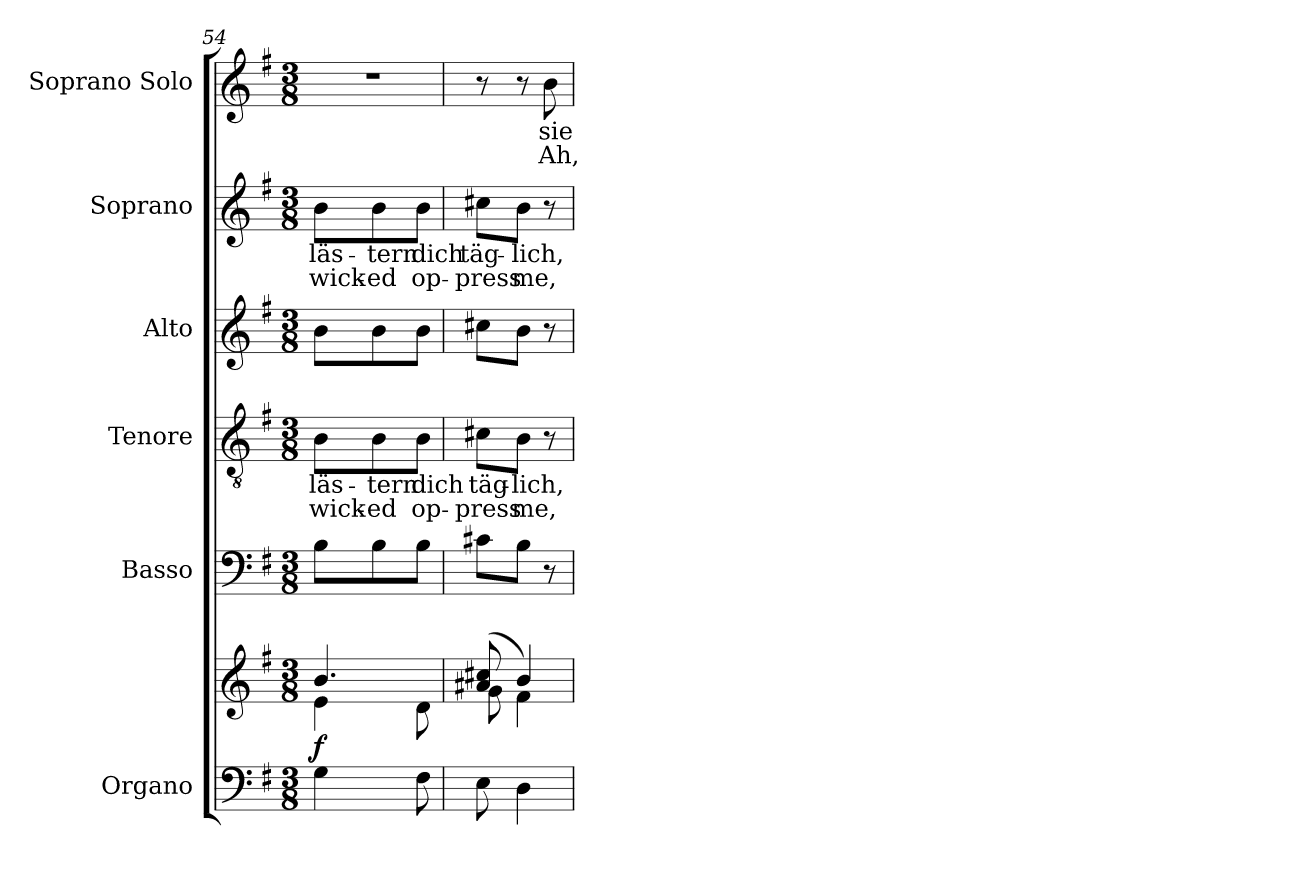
**kern	**kern	**dynam	**kern	**kern	**text	**text	**kern	**kern	**text	**text	**kern	**text	**text
*part6	*part6	*part6	*part5	*part4	*part4	*part4	*part3	*part2	*part2	*part2	*part1	*part1	*part1
*staff7	*staff6	*staff6/7	*staff5	*staff4	*staff4	*staff4	*staff3	*staff2	*staff2	*staff2	*staff1	*staff1	*staff1
*I"Organo	*	*	*I"Basso	*I"Tenore	*	*	*I"Alto	*I"Soprano	*	*	*I"Soprano Solo	*	*
*clefF4	*clefG2	*	*clefF4	*clefGv2	*	*	*clefG2	*clefG2	*	*	*clefG2	*	*
*k[f#]	*k[f#]	*	*k[f#]	*k[f#]	*	*	*k[f#]	*k[f#]	*	*	*k[f#]	*	*
*M3/8	*M3/8	*	*M3/8	*M3/8	*	*	*M3/8	*M3/8	*	*	*M3/8	*	*
=54	=54	=54	=54	=54	=54	=54	=54	=54	=54	=54	=54	=54	=54
*	*^	*	*	*	*	*	*	*	*	*	*	*	*
!	!	!	!LO:DY:b	!	!	!LO:LY:b	!LO:LY:b	!	!	!LO:LY:b	!LO:LY:b	!	!	!
4G\	4.b/	4e\	f	8B\L	8B\L	läs-	wick-	8b\L	8b\L	läs-	wick-	4.r	.	.
!	!	!	!	!	!	!LO:LY:b	!LO:LY:b	!	!	!LO:LY:b	!LO:LY:b	!	!	!
.	.	.	.	8B\	8B\	-tern	ed	8b\	8b\	-tern	ed	.	.	.
!	!	!	!	!	!	!LO:LY:b	!LO:LY:b	!	!	!LO:LY:b	!LO:LY:b	!	!	!
8F#\	.	8d\	.	8B\J	8B\J	dich	op-	8b\J	8b\J	dich	op-	.	.	.
=55	=55	=55	=55	=55	=55	=55	=55	=55	=55	=55	=55	=55	=55	=55
!	!	!	!	!	!	!LO:LY:b	!LO:LY:b	!	!	!LO:LY:b	!LO:LY:b	!	!	!
8E\	(>8a#X/ 8cc#X/	8g\	.	8c#X\L	8c#X\L	täg-	press	8cc#X\L	8cc#X\L	täg-	press	8r	.	.
!	!	!	!	!	!	!LO:LY:b	!LO:LY:b	!	!	!LO:LY:b	!LO:LY:b	!	!	!
4D\	4b/)	4f#\	.	8B\J	8B\J	-lich,	me,	8b\J	8b\J	-lich,	me,	8r	.	.
!	!	!	!	!	!	!	!	!	!	!	!	!	!LO:LY:b	!LO:LY:b
.	.	.	.	8r	8r	.	.	8r	8r	.	.	8b\	sie	Ah,
*	*v	*v	*	*	*	*	*	*	*	*	*	*	*	*
=	=	=	=	=	=	=	=	=	=	=	=	=	=
*-	*-	*-	*-	*-	*-	*-	*-	*-	*-	*-	*-	*-	*-
